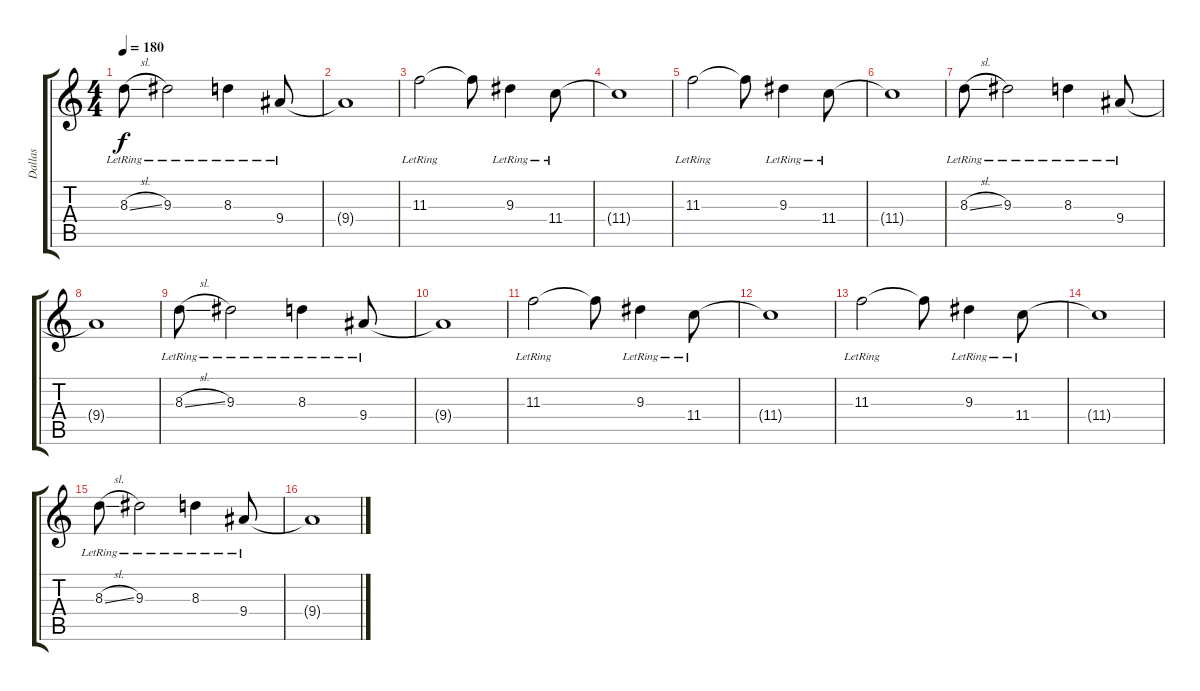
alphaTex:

\track ("Dallas" "Dallas") {instrument distortionguitar}
\staff {score tabs}
\tuning (Eb4 Bb3 Gb3 Db3 Ab2 Eb2) {hide}
\ts (4 4)
\tempo 180
\clef g2
\ks c
8.3{sl lr}.8{dy f} 9.3{lr}.2 8.3{lr}.4 9.4{lr}.8 |
9.4{t}.1 |
11.3{lr}.2 11.3{t}.8 9.3{lr}.4 11.4{lr}.8 |
11.4{t}.1 |
11.3{lr}.2 11.3{t}.8 9.3{lr}.4 11.4{lr}.8 |
11.4{t}.1 |
8.3{sl lr}.8 9.3{lr}.2 8.3{lr}.4 9.4{lr}.8 |
9.4{t}.1 |
8.3{sl lr}.8 9.3{lr}.2 8.3{lr}.4 9.4{lr}.8 |
9.4{t}.1 |
11.3{lr}.2 11.3{t}.8 9.3{lr}.4 11.4{lr}.8 |
11.4{t}.1 |
11.3{lr}.2 11.3{t}.8 9.3{lr}.4 11.4{lr}.8 |
11.4{t}.1 |
8.3{sl lr}.8 9.3{lr}.2 8.3{lr}.4 9.4{lr}.8 |
9.4{t}.1
